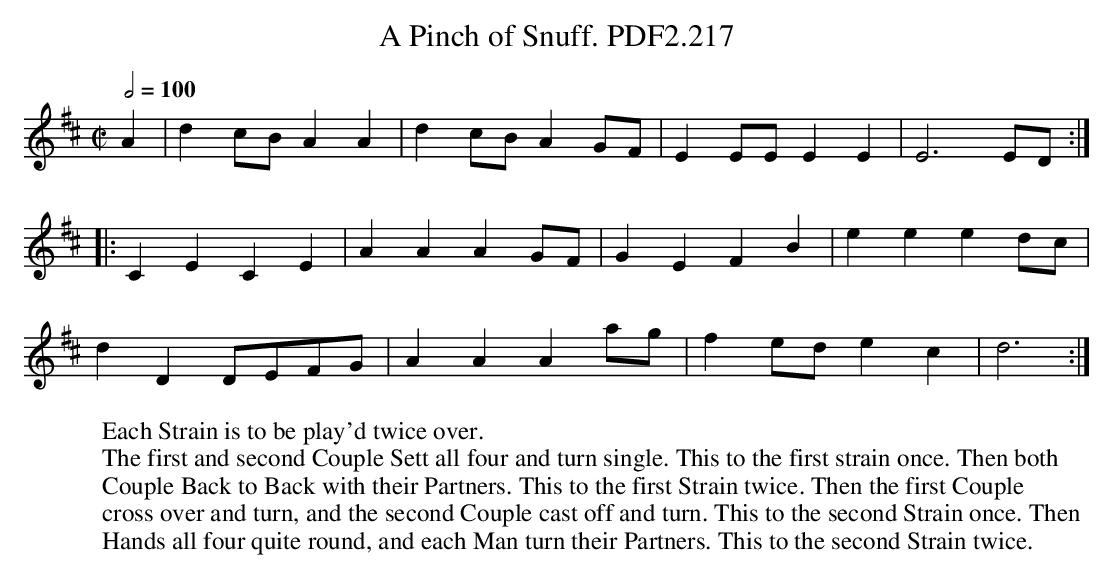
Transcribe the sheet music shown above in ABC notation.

X:1
T:Pinch of Snuff. PDF2.217, A
M:C|
L:1/4
Q:1/2=100
K:D
A|dc/B/AA|dc/B/AG/F/|EE/E/EE|E3E/D/:|
|:CECE|AAAG/F/|GEFB|eeed/c/|
dDD/E/F/G/|AAAa/g/|fe/d/ec|d3:|
W:Each Strain is to be play'd twice over.
W:The first and second Couple Sett all four and turn single. This to the first strain once. Then both
W:Couple Back to Back with their Partners. This to the first Strain twice. Then the first Couple
W:cross over and turn, and the second Couple cast off and turn. This to the second Strain once. Then
W:Hands all four quite round, and each Man turn their Partners. This to the second Strain twice.
